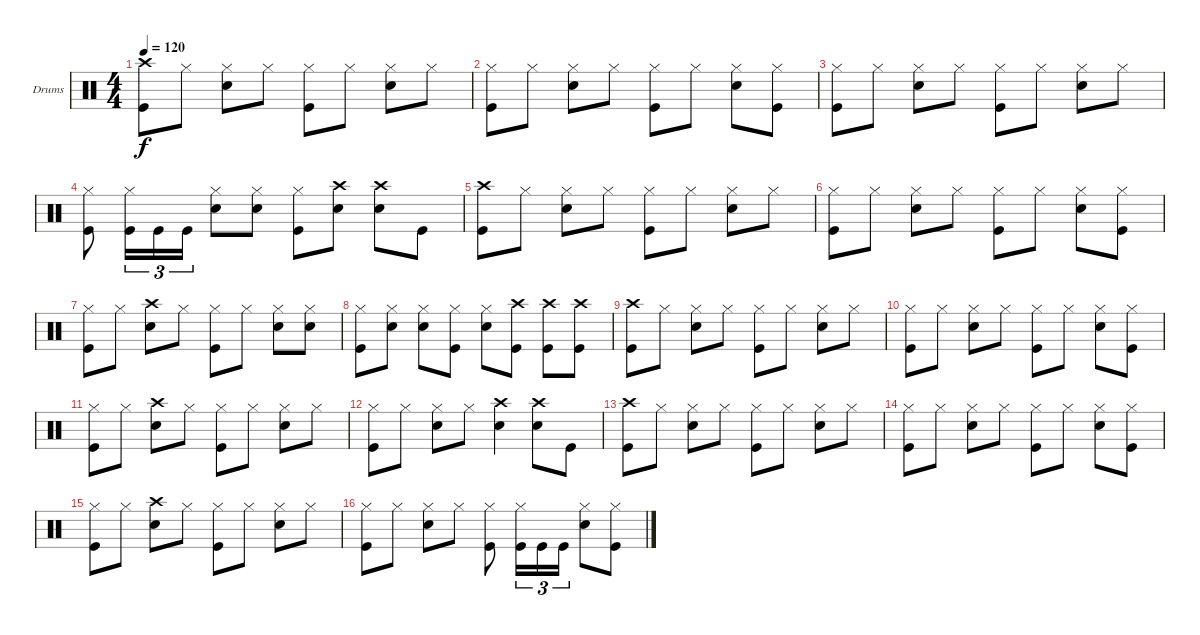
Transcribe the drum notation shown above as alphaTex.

\defaultSystemsLayout 4
\bracketExtendMode groupsimilarinstruments
\firstSystemTrackNameOrientation horizontal
\otherSystemsTrackNameOrientation horizontal
\track ("Ulrich" "Drums") {instrument percussion}
\staff {score}
\articulation defaults
\ts (4 4)
\tempo 120
\clef neutral
\ks c
("Crash high (hit)" "Kick (hit)").8{dy f} "Hi-Hat (closed)".8 ("Snare (hit) 2" "Hi-Hat (closed)").8 "Hi-Hat (closed)".8 ("Hi-Hat (closed)" "Kick (hit)").8 "Hi-Hat (closed)".8 ("Snare (hit) 2" "Hi-Hat (closed)").8 "Hi-Hat (closed)".8 |
("Hi-Hat (closed)" "Kick (hit)").8 "Hi-Hat (closed)".8 ("Snare (hit) 2" "Hi-Hat (closed)").8 "Hi-Hat (closed)".8 ("Hi-Hat (closed)" "Kick (hit)").8 "Hi-Hat (closed)".8 ("Snare (hit) 2" "Hi-Hat (closed)").8 ("Hi-Hat (closed)" "Kick (hit)").8 |
("Hi-Hat (closed)" "Kick (hit)").8 "Hi-Hat (closed)".8 ("Snare (hit) 2" "Hi-Hat (closed)").8 "Hi-Hat (closed)".8 ("Hi-Hat (closed)" "Kick (hit)").8 "Hi-Hat (closed)".8 ("Snare (hit) 2" "Hi-Hat (closed)").8 "Hi-Hat (closed)".8 |
("Kick (hit)" "Hi-Hat (closed)").8 ("Kick (hit)" "Hi-Hat (closed)").16{tu (3 2)} "Kick (hit)".16{tu (3 2)} "Kick (hit)".16{tu (3 2)} ("Snare (hit) 2" "Hi-Hat (closed)").8 ("Snare (hit) 2" "Hi-Hat (closed)").8 ("Kick (hit)" "Hi-Hat (closed)").8 ("Crash high (hit)" "Snare (hit) 2").8 ("Snare (hit) 2" "Crash high (hit)").8 "Kick (hit)".8 |
("Crash high (hit)" "Kick (hit)").8 "Hi-Hat (closed)".8 ("Snare (hit) 2" "Hi-Hat (closed)").8 "Hi-Hat (closed)".8 ("Hi-Hat (closed)" "Kick (hit)").8 "Hi-Hat (closed)".8 ("Snare (hit) 2" "Hi-Hat (closed)").8 "Hi-Hat (closed)".8 |
("Hi-Hat (closed)" "Kick (hit)").8 "Hi-Hat (closed)".8 ("Snare (hit) 2" "Hi-Hat (closed)").8 "Hi-Hat (closed)".8 ("Hi-Hat (closed)" "Kick (hit)").8 "Hi-Hat (closed)".8 ("Snare (hit) 2" "Hi-Hat (closed)").8 ("Hi-Hat (closed)" "Kick (hit)").8 |
("Hi-Hat (closed)" "Kick (hit)").8 "Hi-Hat (closed)".8 ("Crash high (hit)" "Snare (hit) 2").8 "Hi-Hat (closed)".8 ("Hi-Hat (closed)" "Kick (hit)").8 "Hi-Hat (closed)".8 ("Snare (hit) 2" "Hi-Hat (closed)").8 ("Snare (hit) 2" "Hi-Hat (closed)").8 |
("Kick (hit)" "Hi-Hat (closed)").8 ("Snare (hit) 2" "Hi-Hat (closed)").8 ("Snare (hit) 2" "Hi-Hat (closed)").8 ("Hi-Hat (closed)" "Kick (hit)").8 ("Snare (hit) 2" "Hi-Hat (closed)").8 ("Crash high (hit)" "Kick (hit)").8 ("Crash high (hit)" "Kick (hit)").8 ("Crash high (hit)" "Kick (hit)").8 |
("Crash high (hit)" "Kick (hit)").8 "Hi-Hat (closed)".8 ("Snare (hit) 2" "Hi-Hat (closed)").8 "Hi-Hat (closed)".8 ("Hi-Hat (closed)" "Kick (hit)").8 "Hi-Hat (closed)".8 ("Snare (hit) 2" "Hi-Hat (closed)").8 "Hi-Hat (closed)".8 |
("Hi-Hat (closed)" "Kick (hit)").8 "Hi-Hat (closed)".8 ("Snare (hit) 2" "Hi-Hat (closed)").8 "Hi-Hat (closed)".8 ("Hi-Hat (closed)" "Kick (hit)").8 "Hi-Hat (closed)".8 ("Snare (hit) 2" "Hi-Hat (closed)").8 ("Hi-Hat (closed)" "Kick (hit)").8 |
("Hi-Hat (closed)" "Kick (hit)").8 "Hi-Hat (closed)".8 ("Crash high (hit)" "Snare (hit) 2").8 "Hi-Hat (closed)".8 ("Hi-Hat (closed)" "Kick (hit)").8 "Hi-Hat (closed)".8 ("Snare (hit) 2" "Hi-Hat (closed)").8 "Hi-Hat (closed)".8 |
("Hi-Hat (closed)" "Kick (hit)").8 "Hi-Hat (closed)".8 ("Hi-Hat (closed)" "Snare (hit) 2").8 "Hi-Hat (closed)".8 ("Crash high (hit)" "Snare (hit) 2").4 ("Crash high (hit)" "Snare (hit) 2").8 "Kick (hit)".8 |
("Crash high (hit)" "Kick (hit)").8 "Hi-Hat (closed)".8 ("Snare (hit) 2" "Hi-Hat (closed)").8 "Hi-Hat (closed)".8 ("Hi-Hat (closed)" "Kick (hit)").8 "Hi-Hat (closed)".8 ("Snare (hit) 2" "Hi-Hat (closed)").8 "Hi-Hat (closed)".8 |
("Hi-Hat (closed)" "Kick (hit)").8 "Hi-Hat (closed)".8 ("Snare (hit) 2" "Hi-Hat (closed)").8 "Hi-Hat (closed)".8 ("Hi-Hat (closed)" "Kick (hit)").8 "Hi-Hat (closed)".8 ("Snare (hit) 2" "Hi-Hat (closed)").8 ("Hi-Hat (closed)" "Kick (hit)").8 |
("Hi-Hat (closed)" "Kick (hit)").8 "Hi-Hat (closed)".8 ("Crash high (hit)" "Snare (hit) 2").8 "Hi-Hat (closed)".8 ("Hi-Hat (closed)" "Kick (hit)").8 "Hi-Hat (closed)".8 ("Snare (hit) 2" "Hi-Hat (closed)").8 "Hi-Hat (closed)".8 |
("Kick (hit)" "Hi-Hat (closed)").8 "Hi-Hat (closed)".8 ("Hi-Hat (closed)" "Snare (hit) 2").8 "Hi-Hat (closed)".8 ("Kick (hit)" "Hi-Hat (closed)").8 ("Kick (hit)" "Hi-Hat (closed)").16{tu (3 2)} "Kick (hit)".16{tu (3 2)} "Kick (hit)".16{tu (3 2)} ("Snare (hit) 2" "Hi-Hat (closed)").8 ("Kick (hit)" "Hi-Hat (closed)").8
